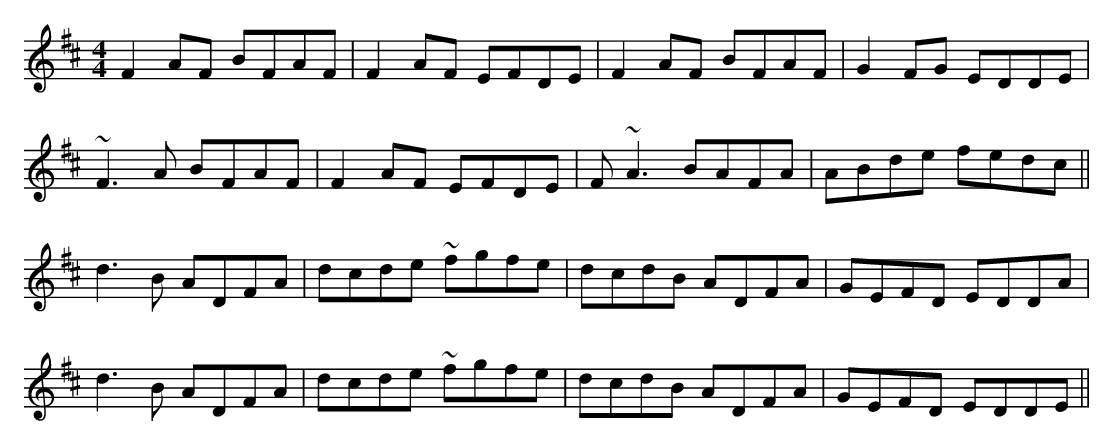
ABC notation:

X:1
M:4/4
K:D
F2AF BFAF|F2AF EFDE|F2AF BFAF|G2FG EDDE|
~F3A BFAF|F2AF EFDE|F~A3 BAFA|ABde fedc||
d3B ADFA|dcde ~fgfe|dcdB ADFA|GEFD EDDA|
d3B ADFA|dcde ~fgfe|dcdB ADFA|GEFD EDDE||
